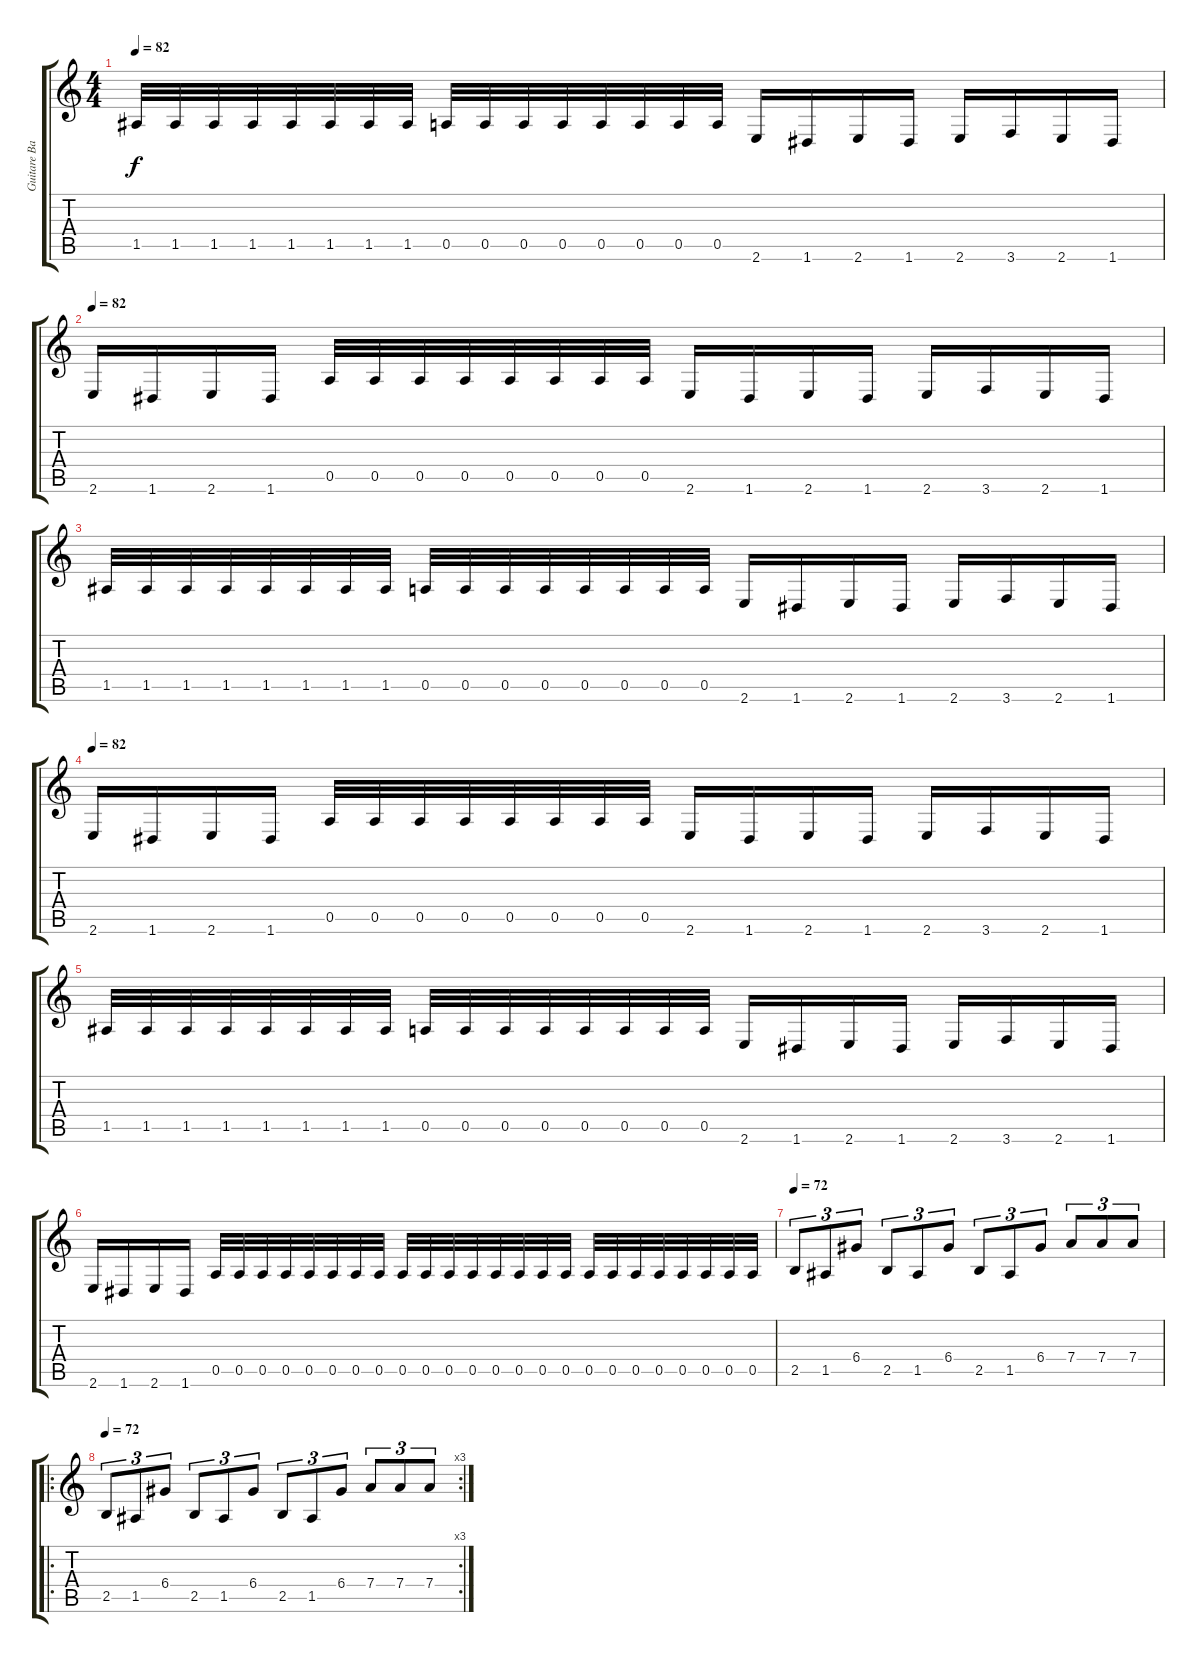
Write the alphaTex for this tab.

\track ("Guitare Basse" "Guitare Ba") {instrument electricbasspick}
\staff {score tabs}
\tuning (E4 B3 G3 D3 A2 D2) {hide}
\ts (4 4)
\tempo 82
\clef g2
\ks c
1.5.32{dy f} 1.5.32 1.5.32 1.5.32 1.5.32 1.5.32 1.5.32 1.5.32 0.5.32 0.5.32 0.5.32 0.5.32 0.5.32 0.5.32 0.5.32 0.5.32 2.6.16 1.6.16 2.6.16 1.6.16 2.6.16 3.6.16 2.6.16 1.6.16 |
\tempo 82
2.6.16 1.6.16 2.6.16 1.6.16 0.5.32 0.5.32 0.5.32 0.5.32 0.5.32 0.5.32 0.5.32 0.5.32 2.6.16 1.6.16 2.6.16 1.6.16 2.6.16 3.6.16 2.6.16 1.6.16 |
1.5.32 1.5.32 1.5.32 1.5.32 1.5.32 1.5.32 1.5.32 1.5.32 0.5.32 0.5.32 0.5.32 0.5.32 0.5.32 0.5.32 0.5.32 0.5.32 2.6.16 1.6.16 2.6.16 1.6.16 2.6.16 3.6.16 2.6.16 1.6.16 |
\tempo 82
2.6.16 1.6.16 2.6.16 1.6.16 0.5.32 0.5.32 0.5.32 0.5.32 0.5.32 0.5.32 0.5.32 0.5.32 2.6.16 1.6.16 2.6.16 1.6.16 2.6.16 3.6.16 2.6.16 1.6.16 |
1.5.32 1.5.32 1.5.32 1.5.32 1.5.32 1.5.32 1.5.32 1.5.32 0.5.32 0.5.32 0.5.32 0.5.32 0.5.32 0.5.32 0.5.32 0.5.32 2.6.16 1.6.16 2.6.16 1.6.16 2.6.16 3.6.16 2.6.16 1.6.16 |
2.6.16 1.6.16 2.6.16 1.6.16 0.5.32 0.5.32 0.5.32 0.5.32 0.5.32 0.5.32 0.5.32 0.5.32 0.5.32 0.5.32 0.5.32 0.5.32 0.5.32 0.5.32 0.5.32 0.5.32 0.5.32 0.5.32 0.5.32 0.5.32 0.5.32 0.5.32 0.5.32 0.5.32 |
\tempo 72
2.5.8{tu (3 2)} 1.5.8{tu (3 2)} 6.4.8{tu (3 2)} 2.5.8{tu (3 2)} 1.5.8{tu (3 2)} 6.4.8{tu (3 2)} 2.5.8{tu (3 2)} 1.5.8{tu (3 2)} 6.4.8{tu (3 2)} 7.4.8{tu (3 2)} 7.4.8{tu (3 2)} 7.4.8{tu (3 2)} |
\ro
\rc 3
\tempo 72
2.5.8{tu (3 2)} 1.5.8{tu (3 2)} 6.4.8{tu (3 2)} 2.5.8{tu (3 2)} 1.5.8{tu (3 2)} 6.4.8{tu (3 2)} 2.5.8{tu (3 2)} 1.5.8{tu (3 2)} 6.4.8{tu (3 2)} 7.4.8{tu (3 2)} 7.4.8{tu (3 2)} 7.4.8{tu (3 2)}
